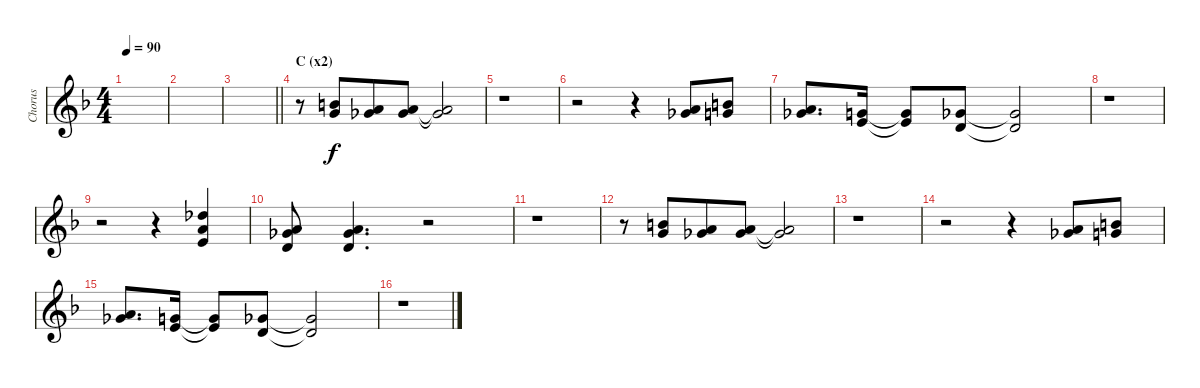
\track ("Chorus" "Chorus") {instrument pad4choir}
\staff {score}
\tuning (Db4 Ab3 E3 B2 Gb2 Db2) {hide}
\ts (4 4)
\tempo 90
\clef g2
\ks f
|
|
\barLineRight lightlight
|
\section ("" "C (x2)")
r.8 (10.1 11.2).8{beam merge} (8.1 10.2).8 (8.1 10.2).8 (8.1{t} 10.2{t}).2 |
r.1 |
r.2 r.4 (8.1 10.2).8 (10.1 11.2).8 |
(8.1 10.2).8{d} (6.1 8.2).16 (6.1{t} 8.2{t}).8 (5.1 6.2).8 (5.1{t} 6.2{t}).2 |
r.1 |
r.2 r.4 (12.1 13.2 12.3).4 |
(8.1 10.2 10.3).8 (8.1 10.2 10.3).4{d} r.2 |
r.1 |
r.8 (10.1 11.2).8{beam merge} (8.1 10.2).8 (8.1 10.2).8 (8.1{t} 10.2{t}).2 |
r.1 |
r.2 r.4 (8.1 10.2).8 (10.1 11.2).8 |
(8.1 10.2).8{d} (6.1 8.2).16 (6.1{t} 8.2{t}).8 (5.1 6.2).8 (5.1{t} 6.2{t}).2 |
r.1
